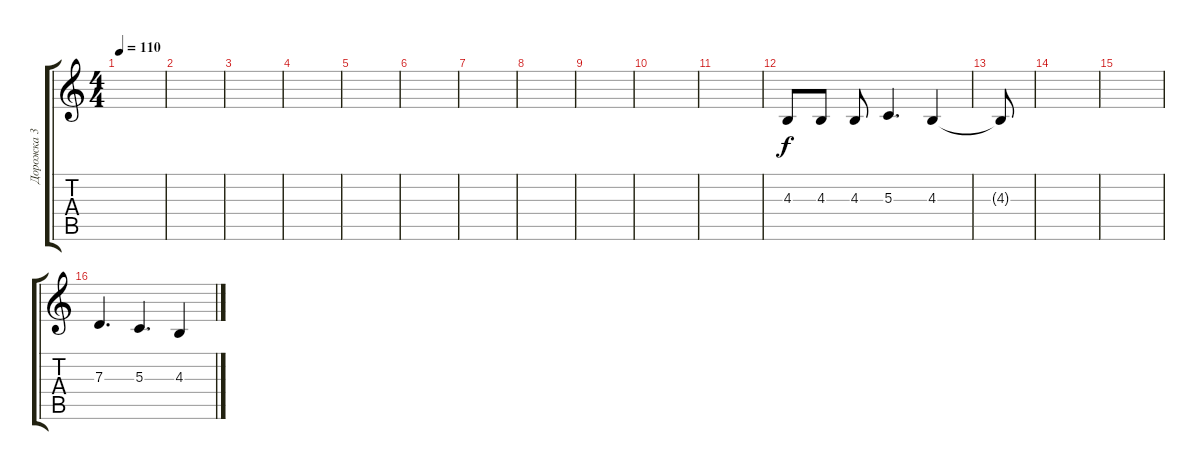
\track ("Дорожка 3" "Дорожка 3") {instrument lead1square}
\staff {score tabs}
\tuning (E4 B3 G3 D3 A2 E2) {hide}
\ts (4 4)
\tempo 110
\clef g2
\ks c
|
|
|
|
|
|
|
|
|
|
|
4.3.8 4.3.8 4.3.8 5.3.4{d} 4.3.4 |
4.3{t}.8 |
|
|
7.3.4{d} 5.3.4{d} 4.3.4
